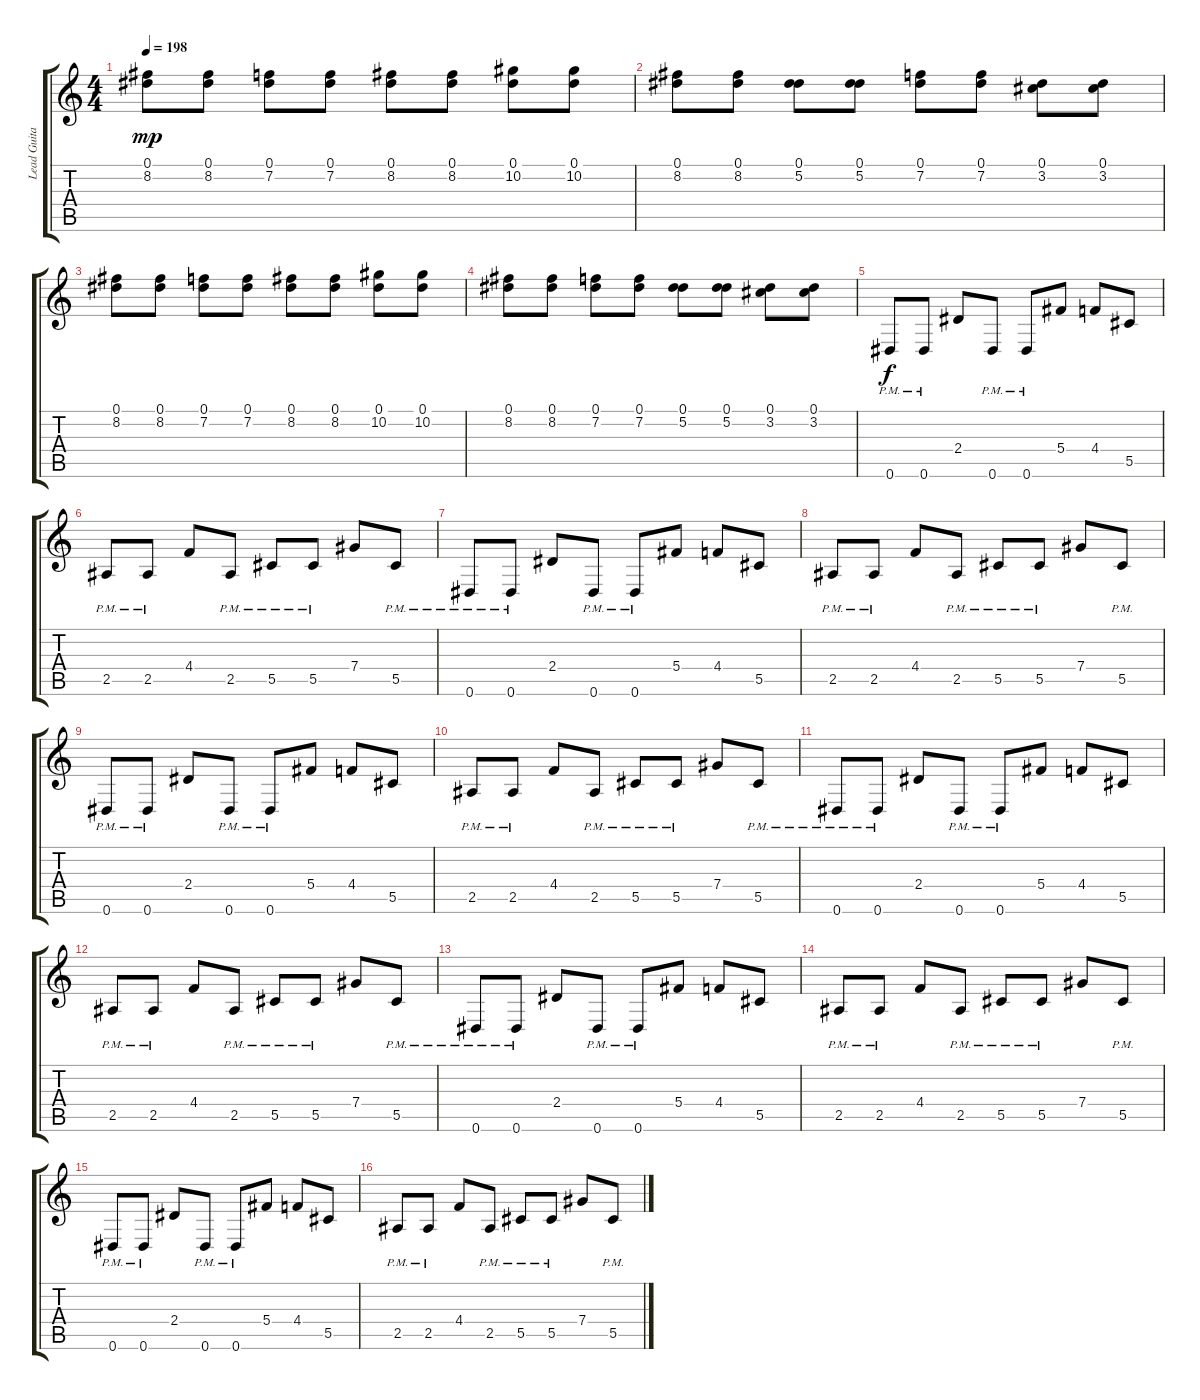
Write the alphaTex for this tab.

\track ("Lead Guitar  " "Lead Guita") {instrument overdrivenguitar}
\staff {score tabs}
\tuning (Eb4 Bb3 Gb3 Db3 Ab2 Eb2) {hide}
\ts (4 4)
\tempo 198
\clef g2
\ks c
(0.1 8.2).8{dy mp} (0.1 8.2).8 (0.1 7.2).8 (0.1 7.2).8 (0.1 8.2).8 (0.1 8.2).8 (0.1 10.2).8 (0.1 10.2).8 |
(0.1 8.2).8 (0.1 8.2).8 (0.1 5.2).8 (0.1 5.2).8 (0.1 7.2).8 (0.1 7.2).8 (0.1 3.2).8 (0.1 3.2).8 |
(0.1 8.2).8 (0.1 8.2).8 (0.1 7.2).8 (0.1 7.2).8 (0.1 8.2).8 (0.1 8.2).8 (0.1 10.2).8 (0.1 10.2).8 |
(0.1 8.2).8 (0.1 8.2).8 (0.1 7.2).8 (0.1 7.2).8 (0.1 5.2).8 (0.1 5.2).8 (0.1 3.2).8 (0.1 3.2).8 |
0.6{pm}.8{dy f} 0.6{pm}.8 2.4.8 0.6{pm}.8 0.6{pm}.8 5.4.8 4.4.8 5.5.8 |
2.5{pm}.8 2.5{pm}.8 4.4.8 2.5{pm}.8 5.5{pm}.8 5.5{pm}.8 7.4.8 5.5{pm}.8 |
0.6{pm}.8 0.6{pm}.8 2.4.8 0.6{pm}.8 0.6{pm}.8 5.4.8 4.4.8 5.5.8 |
2.5{pm}.8 2.5{pm}.8 4.4.8 2.5{pm}.8 5.5{pm}.8 5.5{pm}.8 7.4.8 5.5{pm}.8 |
0.6{pm}.8 0.6{pm}.8 2.4.8 0.6{pm}.8 0.6{pm}.8 5.4.8 4.4.8 5.5.8 |
2.5{pm}.8 2.5{pm}.8 4.4.8 2.5{pm}.8 5.5{pm}.8 5.5{pm}.8 7.4.8 5.5{pm}.8 |
0.6{pm}.8 0.6{pm}.8 2.4.8 0.6{pm}.8 0.6{pm}.8 5.4.8 4.4.8 5.5.8 |
2.5{pm}.8 2.5{pm}.8 4.4.8 2.5{pm}.8 5.5{pm}.8 5.5{pm}.8 7.4.8 5.5{pm}.8 |
0.6{pm}.8 0.6{pm}.8 2.4.8 0.6{pm}.8 0.6{pm}.8 5.4.8 4.4.8 5.5.8 |
2.5{pm}.8 2.5{pm}.8 4.4.8 2.5{pm}.8 5.5{pm}.8 5.5{pm}.8 7.4.8 5.5{pm}.8 |
0.6{pm}.8 0.6{pm}.8 2.4.8 0.6{pm}.8 0.6{pm}.8 5.4.8 4.4.8 5.5.8 |
2.5{pm}.8 2.5{pm}.8 4.4.8 2.5{pm}.8 5.5{pm}.8 5.5{pm}.8 7.4.8 5.5{pm}.8
